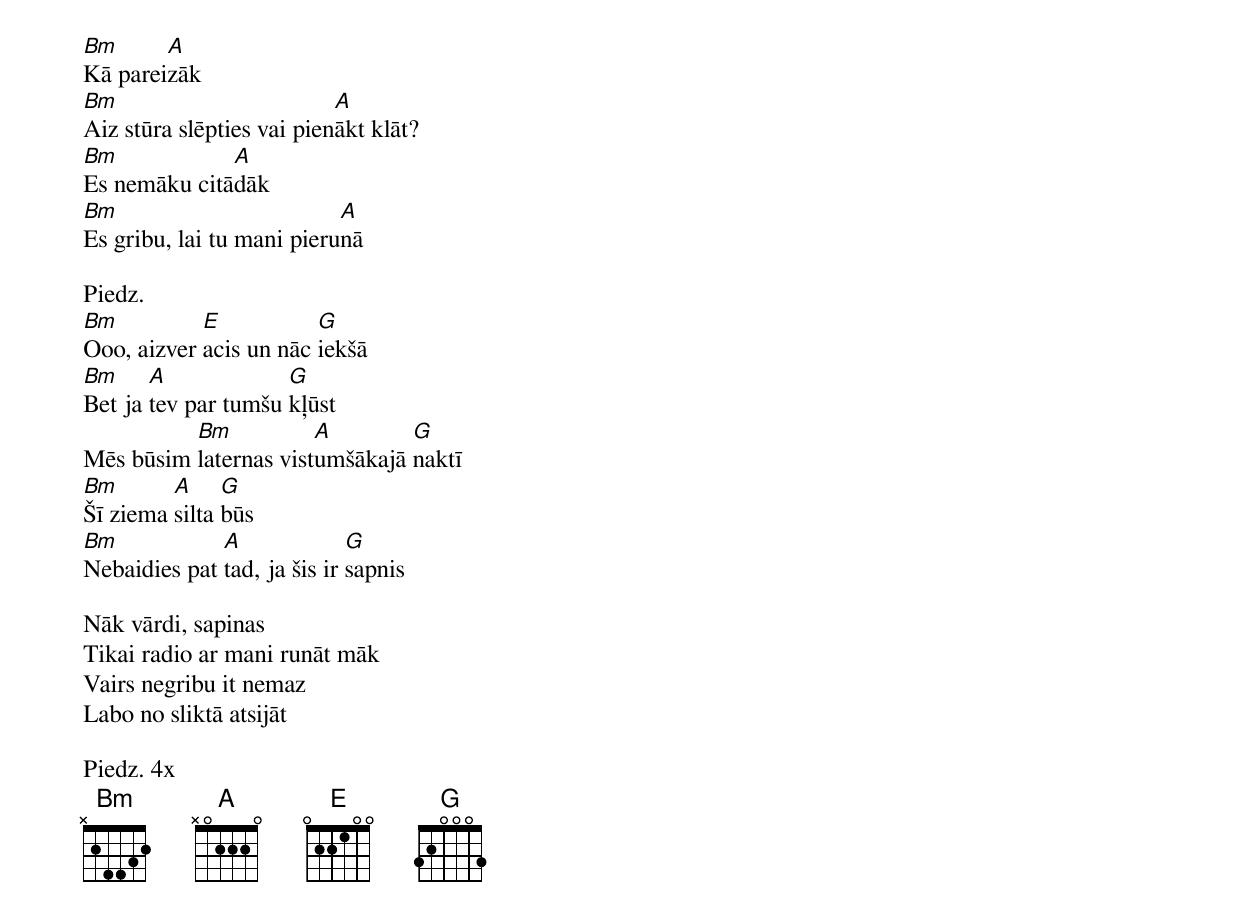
Bm      A
Kā pareizāk
Bm                         A
Aiz stūra slēpties vai pienākt klāt?
Bm            A
Es nemāku citādāk
Bm                         A
Es gribu, lai tu mani pierunā

Piedz.
Bm          E           G
Ooo, aizver acis un nāc iekšā
Bm     A             G
Bet ja tev par tumšu kļūst
          Bm           A        G
Mēs būsim laternas vistumšākajā naktī
Bm       A     G
Šī ziema silta būs
Bm            A              G
Nebaidies pat tad, ja šis ir sapnis

Nāk vārdi, sapinas
Tikai radio ar mani runāt māk
Vairs negribu it nemaz
Labo no sliktā atsijāt

Piedz. 4x
